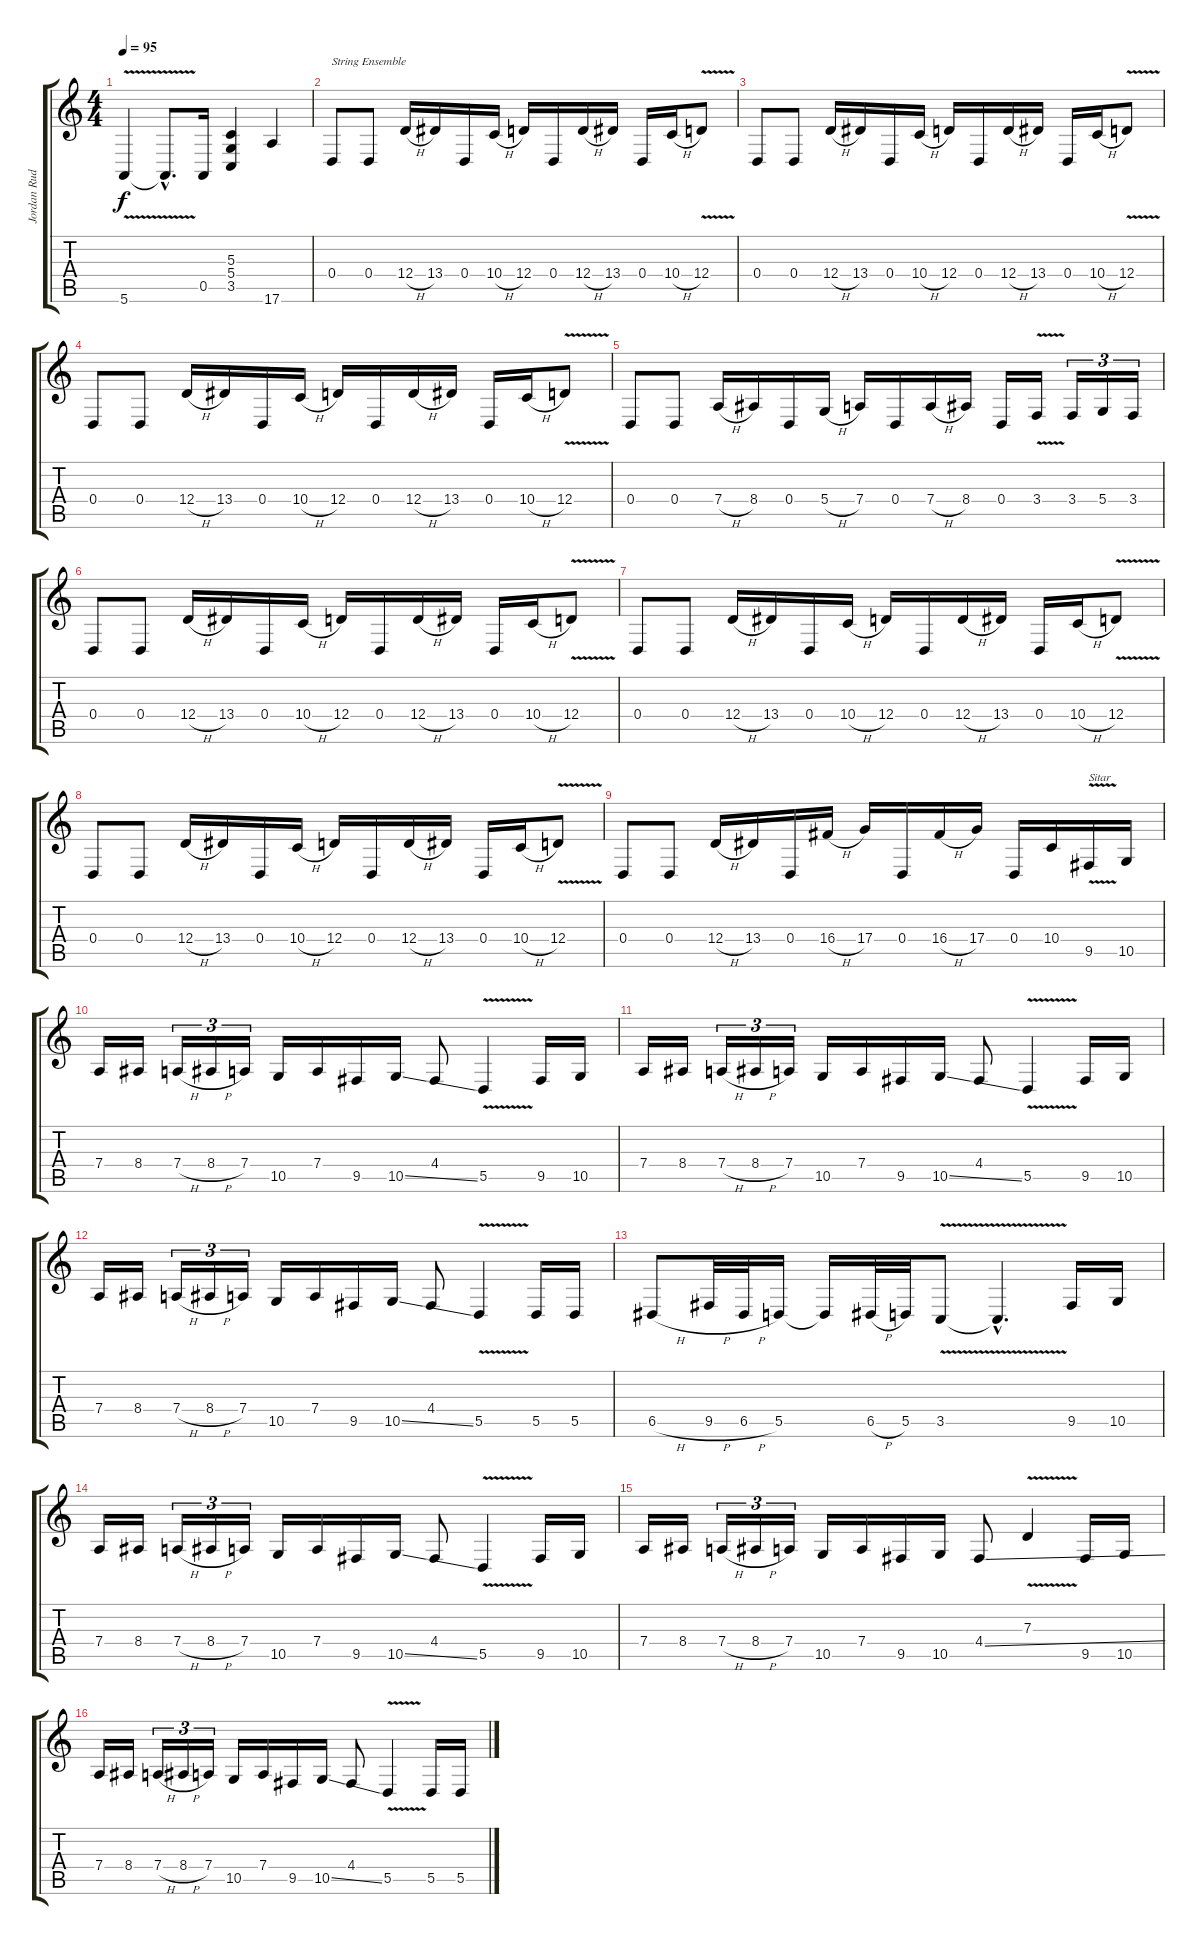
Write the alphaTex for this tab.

\track ("Jordan Rudess" "Jordan Rud") {instrument sitar}
\staff {score tabs}
\tuning (E4 B3 G3 D3 A2 E2) {hide}
\ts (4 4)
\tempo 95
\clef g2
\ks c
5.6{v}.4{dy f} 5.6{v hac t}.8{d} 0.5.16 (5.3 5.4 3.5).4 17.6.4 |
0.4.8{txt "String Ensemble" instrument stringensemble1} 0.4.8 12.4{h}.16 13.4.16 0.4.16 10.4{h}.16 12.4.16 0.4.16 12.4{h}.16 13.4.16 0.4.16 10.4{h}.16 12.4{v}.8 |
0.4.8 0.4.8 12.4{h}.16 13.4.16 0.4.16 10.4{h}.16 12.4.16 0.4.16 12.4{h}.16 13.4.16 0.4.16 10.4{h}.16 12.4{v}.8 |
0.4.8 0.4.8 12.4{h}.16 13.4.16 0.4.16 10.4{h}.16 12.4.16 0.4.16 12.4{h}.16 13.4.16 0.4.16 10.4{h}.16 12.4{v}.8 |
0.4.8 0.4.8 7.4{h}.16 8.4.16 0.4.16 5.4{h}.16 7.4.16 0.4.16 7.4{h}.16 8.4.16 0.4.16 3.4{v}.16 3.4.16{tu (3 2)} 5.4.16{tu (3 2)} 3.4.16{tu (3 2)} |
0.4.8 0.4.8 12.4{h}.16 13.4.16 0.4.16 10.4{h}.16 12.4.16 0.4.16 12.4{h}.16 13.4.16 0.4.16 10.4{h}.16 12.4{v}.8 |
0.4.8 0.4.8 12.4{h}.16 13.4.16 0.4.16 10.4{h}.16 12.4.16 0.4.16 12.4{h}.16 13.4.16 0.4.16 10.4{h}.16 12.4{v}.8 |
0.4.8 0.4.8 12.4{h}.16 13.4.16 0.4.16 10.4{h}.16 12.4.16 0.4.16 12.4{h}.16 13.4.16 0.4.16 10.4{h}.16 12.4{v}.8 |
0.4.8 0.4.8 12.4{h}.16 13.4.16 0.4.16 16.4{h}.16 17.4.16 0.4.16 16.4{h}.16 17.4.16 0.4.16 10.4.16 9.5{v}.16{txt "Sitar" instrument sitar} 10.5.16 |
7.4.16 8.4.16 7.4{h}.16{tu (3 2)} 8.4{h}.16{tu (3 2)} 7.4.16{tu (3 2)} 10.5.16 7.4.16 9.5.16 10.5{ss}.16 4.4.8 5.5{v}.4 9.5.16 10.5.16 |
7.4.16 8.4.16 7.4{h}.16{tu (3 2)} 8.4{h}.16{tu (3 2)} 7.4.16{tu (3 2)} 10.5.16 7.4.16 9.5.16 10.5{ss}.16 4.4.8 5.5{v}.4 9.5.16 10.5.16 |
7.4.16 8.4.16 7.4{h}.16{tu (3 2)} 8.4{h}.16{tu (3 2)} 7.4.16{tu (3 2)} 10.5.16 7.4.16 9.5.16 10.5{ss}.16 4.4.8 5.5{v}.4 5.5.16 5.5.16 |
6.5{h}.8 9.5{h}.32 6.5{h}.32 5.5.16 5.5{t}.16 6.5{h}.32 5.5.32 3.5{v}.8 3.5{v hac t}.4{d} 9.5.16 10.5.16 |
7.4.16 8.4.16 7.4{h}.16{tu (3 2)} 8.4{h}.16{tu (3 2)} 7.4.16{tu (3 2)} 10.5.16 7.4.16 9.5.16 10.5{ss}.16 4.4.8 5.5{v}.4 9.5.16 10.5.16 |
7.4.16 8.4.16 7.4{h}.16{tu (3 2)} 8.4{h}.16{tu (3 2)} 7.4.16{tu (3 2)} 10.5.16 7.4.16 9.5.16 10.5.16 4.4{ss}.8 7.3{v}.4 9.5.16 10.5.16 |
7.4.16 8.4.16 7.4{h}.16{tu (3 2)} 8.4{h}.16{tu (3 2)} 7.4.16{tu (3 2)} 10.5.16 7.4.16 9.5.16 10.5{ss}.16 4.4.8 5.5{v}.4 5.5.16 5.5.16
